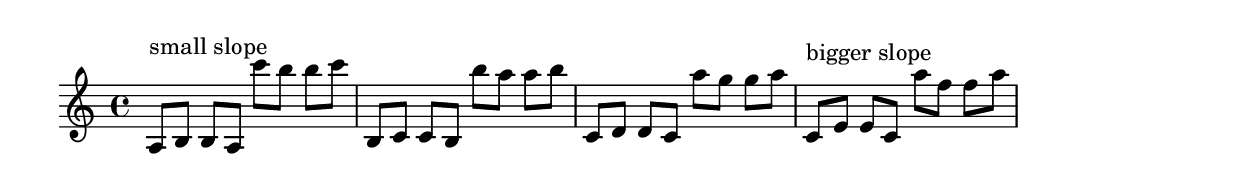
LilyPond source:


\version "2.11.51"
\header{

  texidoc="Simple beams on middle staffline are allowed to be
    slightly sloped, even if the notes have ledgers.  Beams reaching
    beyond middle line can have bigger slope."

}

\layout{
  ragged-right = ##t
  indent = 0
}

\relative c'{
  %%\override Staff.Stem  #'beamed-lengths = #'(3.50)
  %%  c8[ d]
  %%  d[ c]
  %% r2
  %% \override Staff.Stem  #'beamed-lengths = #'(3.26)

  a8[^"small slope" b]
  b[ a]

  c''[ b]
  b[ c]

				% baerenreiter test
  b,,[ c]
  c[ b]

  b''[ a]
  a[ b]

  c,,[ d]
  d[ c]
  
  a''[ g]
  g[ a]

  c,,[^"bigger slope" e]
  e[ c]
  
  a''[ f]
  f[ a]
}

